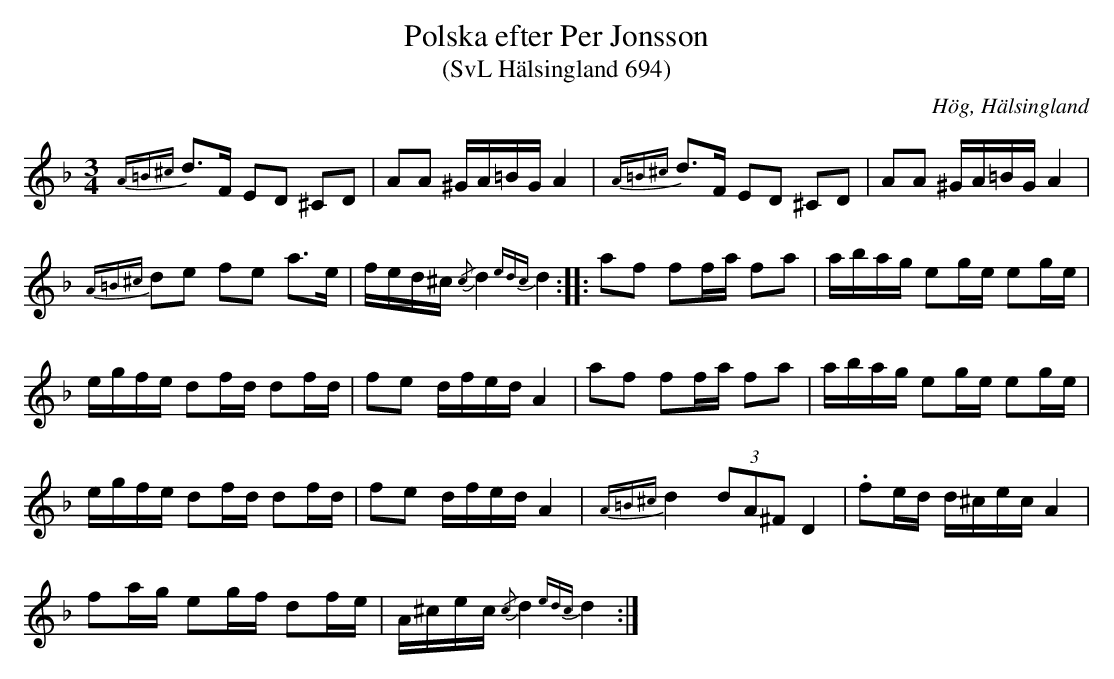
X:1
T:Polska efter Per Jonsson
T:(SvL Hälsingland 694)
O:Hög, Hälsingland
M:3/4
L:1/8
K:Dm
{A=B^c}d>F ED ^CD|AA ^G/A/=B/G/ A2|{A=B^c}d>F ED ^CD|AA ^G/A/=B/G/ A2|
{A=B^c}de fe a>e|f/e/d/^c/ {/c}d2 {edc}d2:| |:af ff/a/ fa|a/b/a/g/ eg/e/ eg/e/|
e/g/f/e/ df/d/ df/d/|fe d/f/e/d/ A2|af ff/a/ fa|a/b/a/g/ eg/e/ eg/e/|
e/g/f/e/ df/d/ df/d/|fe d/f/e/d/ A2|{A=B^c}d2 (3dA^F D2|.fe/d/ d/^c/e/c/ A2|
fa/g/ eg/f/ df/e/|A/^c/e/c/ {/c}d2 {edc}d2:|
